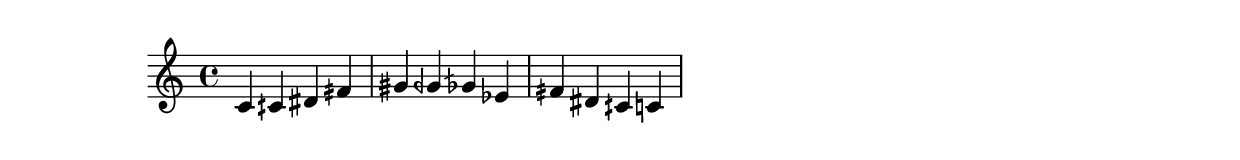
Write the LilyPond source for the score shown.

% DO NOT EDIT this file manually; it is automatically
% generated from Documentation/snippets/new
% Make any changes in Documentation/snippets/new/
% and then run scripts/auxiliar/makelsr.py
%
% This file is in the public domain.
%% Note: this file works from version 2.13.36
\version "2.13.36"

\header {
%% Translation of GIT committish: 59caa3adce63114ca7972d18f95d4aadc528ec3d
  texidoces = "
El «Makam» es un tipo de melodía de Turquía que
utiliza alteraciones microtonales de 1/9 de tono.  Consulte el
archivo de inicio @file{makam.ly} (véase el 'Manual de
aprendizaje @version{}, 4.6.3 Otras fuentes de información' para
averiguar la situación de este archivo) para ver detalles de los
nombres de las notas y las alteraciones.

"
  doctitlees = "Ejemplo de «Makam»"



%% Translation of GIT committish: 0a868be38a775ecb1ef935b079000cebbc64de40
  texidocde = "
Makam ist eine türkische Melodie, in der 1/9-Tonabstände
eingesetzt werden.  Sehen Sie sich die Initialisierungsdatei
@file{makam.ly} für weiter Information zu Tonhöhenbezeichnungen
und Alterationen an (siehe
Handbuch zum Lernen @version{}, 4.6.3 Weitere Information zu
Hinweisen, wo diese Datei gespeichert ist)."

  doctitlede = "Makam-Beispiel"

%% Translation of GIT committish: 4ab2514496ac3d88a9f3121a76f890c97cedcf4e
  texidocfr = "
Le « makam » est une forme de mélodie turque qui utilise des altérations
d'un neuvième de ton.  Consultez le fichier d'initialisation
@file{makam.ly} pour plus de détails sur les hauteurs et altérations
utilisées (voir le chapitre 4.6.3 - Autres sources d'information du
manuel d'initiation pour le localiser).

"
  doctitlefr = "Exemple de musique « Makam »"

  lsrtags = "pitches, world-music"
  texidoc = "
Makam is a type of melody from Turkey using 1/9th-tone microtonal
alterations.  Consult the initialization file @samp{ly/makam.ly} for
details of pitch names and alterations.

"
  doctitle = "Makam example"
} % begin verbatim


% Initialize makam settings
\include "makam.ly"

\relative c' {
  \set Staff.keySignature = #`((6 . ,(- KOMA)) (3 . ,BAKIYE))
  c4 cc db fk
  gbm4 gfc gfb efk
  fk4 db cc c
}
